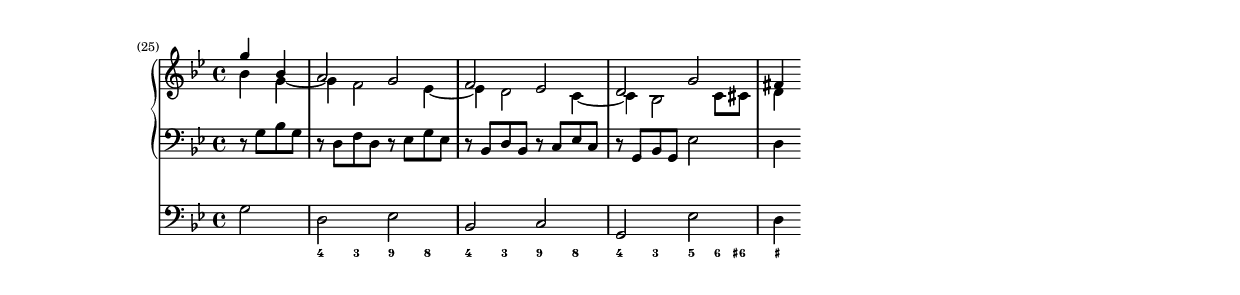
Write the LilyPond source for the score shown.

\version "2.18.2"
\include "../template-inline.ly"

rightHandMusic = \relative c'' {
	\partial 2
	<<
		\new Voice {
			\voiceOne
			g'4 b,
			a2 g
			f es
			d g
			fis4
		}
		\new Voice {
			\voiceTwo
			b4 g~
			g f2 es4~
			es d2 c4~
			c b2 c8 cis
			d4
		}
	>>
}

leftHandMusic = <<
	\new Voice {
		\relative c' {
			\set Score.barNumberVisibility = #all-bar-numbers-visible
			\set Score.currentBarNumber = #25
			\partial 2
			r8 g b g
			r d f d r es g es
			r b d b r c es c
			r g b g es'2
			d4
		}
	}
>>

basseFondamentale = <<
	\new Voice {
		\relative c' {
			\set Score.barNumberVisibility = #all-bar-numbers-visible
			\set Score.currentBarNumber = #25
			%{ \override NoteHead.style = #'harmonic %}
			%{r2%}
			\partial 2
			g2
			d es
			b c
			g es'2
			d4
		}
	}
	\new FiguredBass {
		\figuremode {
			< _ >2
			< 4 >4 < 3 > < 9 > < 8 >
			< 4 > < 3 > < 9 > < 8 >
			< 4 > < 3 > < 5 > < 6 >8 < 6+ >
			< _+ >4
		}
	}
>>

\score {
	%{ \new StaffGroup << %}
	<<
		\new PianoStaff \with {
			%{ instrumentName = #"Clavier" %}
			%{ shortInstrumentName = #"Cl." %}
		}
		<<
			\new Staff <<
				\key g \minor
				\rightHandMusic
			>>
			\new Staff <<
				\key g \minor
				\clef "bass"
				\leftHandMusic
			>>
		>>
		\new Staff \with {
			%{ instrumentName = "Basse Fondamentale" %}
			%{ shortInstrumentName = #"B. F." %}
		}
		<<
			\key g \minor
			\clef "bass"
			\basseFondamentale
		>>
	>>
}
